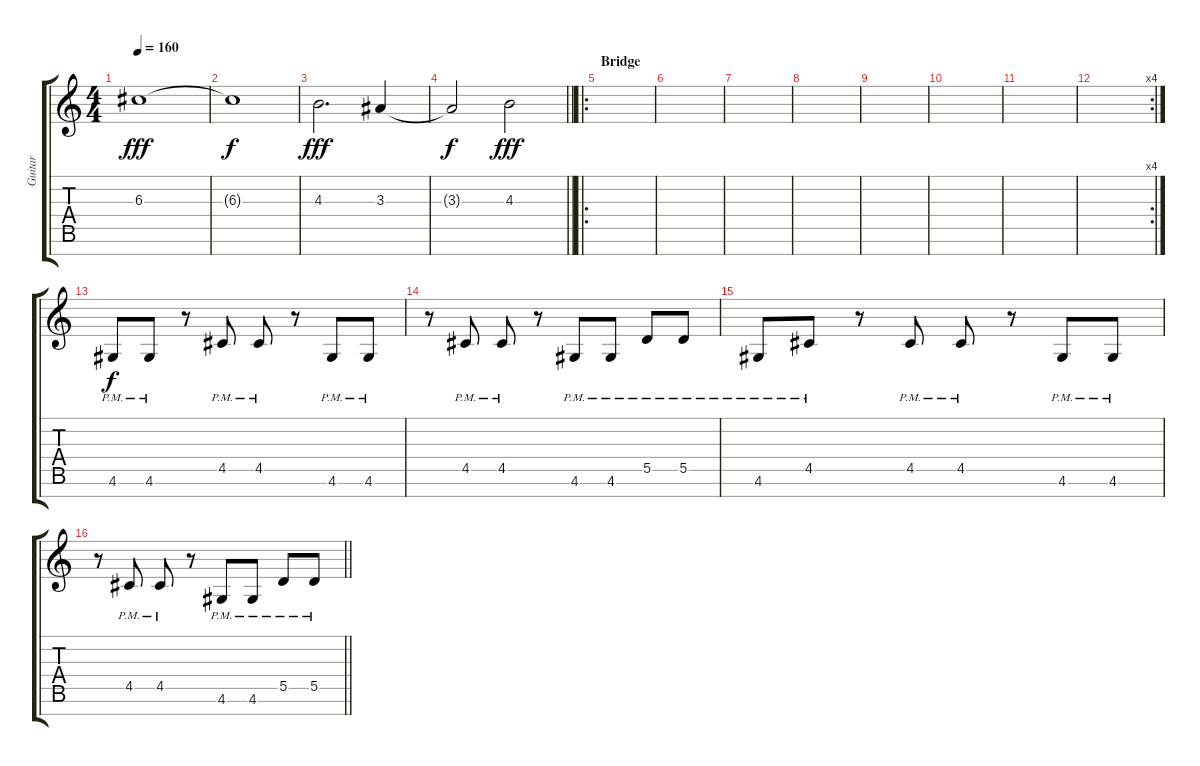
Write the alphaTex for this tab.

\track ("Guitar" "Guitar") {instrument distortionguitar}
\staff {score tabs}
\tuning (E4 B3 G3 D3 A2 E2 B1) {hide}
\ts (4 4)
\tempo 160
\clef g2
\ks c
6.3.1{dy fff} |
6.3{t}.1{dy f} |
4.3.2{d dy fff} 3.3.4 |
\barLineRight lightlight
3.3{t}.2{dy f} 4.3.2{dy fff} |
\ro
\section ("" "Bridge")
|
|
|
|
|
|
|
\rc 4
|
4.6{pm}.8{dy f instrument distortionguitar} 4.6{pm}.8 r.8 4.5{pm}.8 4.5{pm}.8 r.8 4.6{pm}.8 4.6{pm}.8 |
r.8 4.5{pm}.8 4.5{pm}.8 r.8 4.6{pm}.8 4.6{pm}.8 5.5{pm}.8 5.5{pm}.8 |
4.6{pm}.8 4.5{pm}.8 r.8 4.5{pm}.8 4.5{pm}.8 r.8 4.6{pm}.8 4.6{pm}.8 |
\barLineRight lightlight
r.8 4.5{pm}.8 4.5{pm}.8 r.8 4.6{pm}.8 4.6{pm}.8 5.5{pm}.8 5.5{pm}.8
